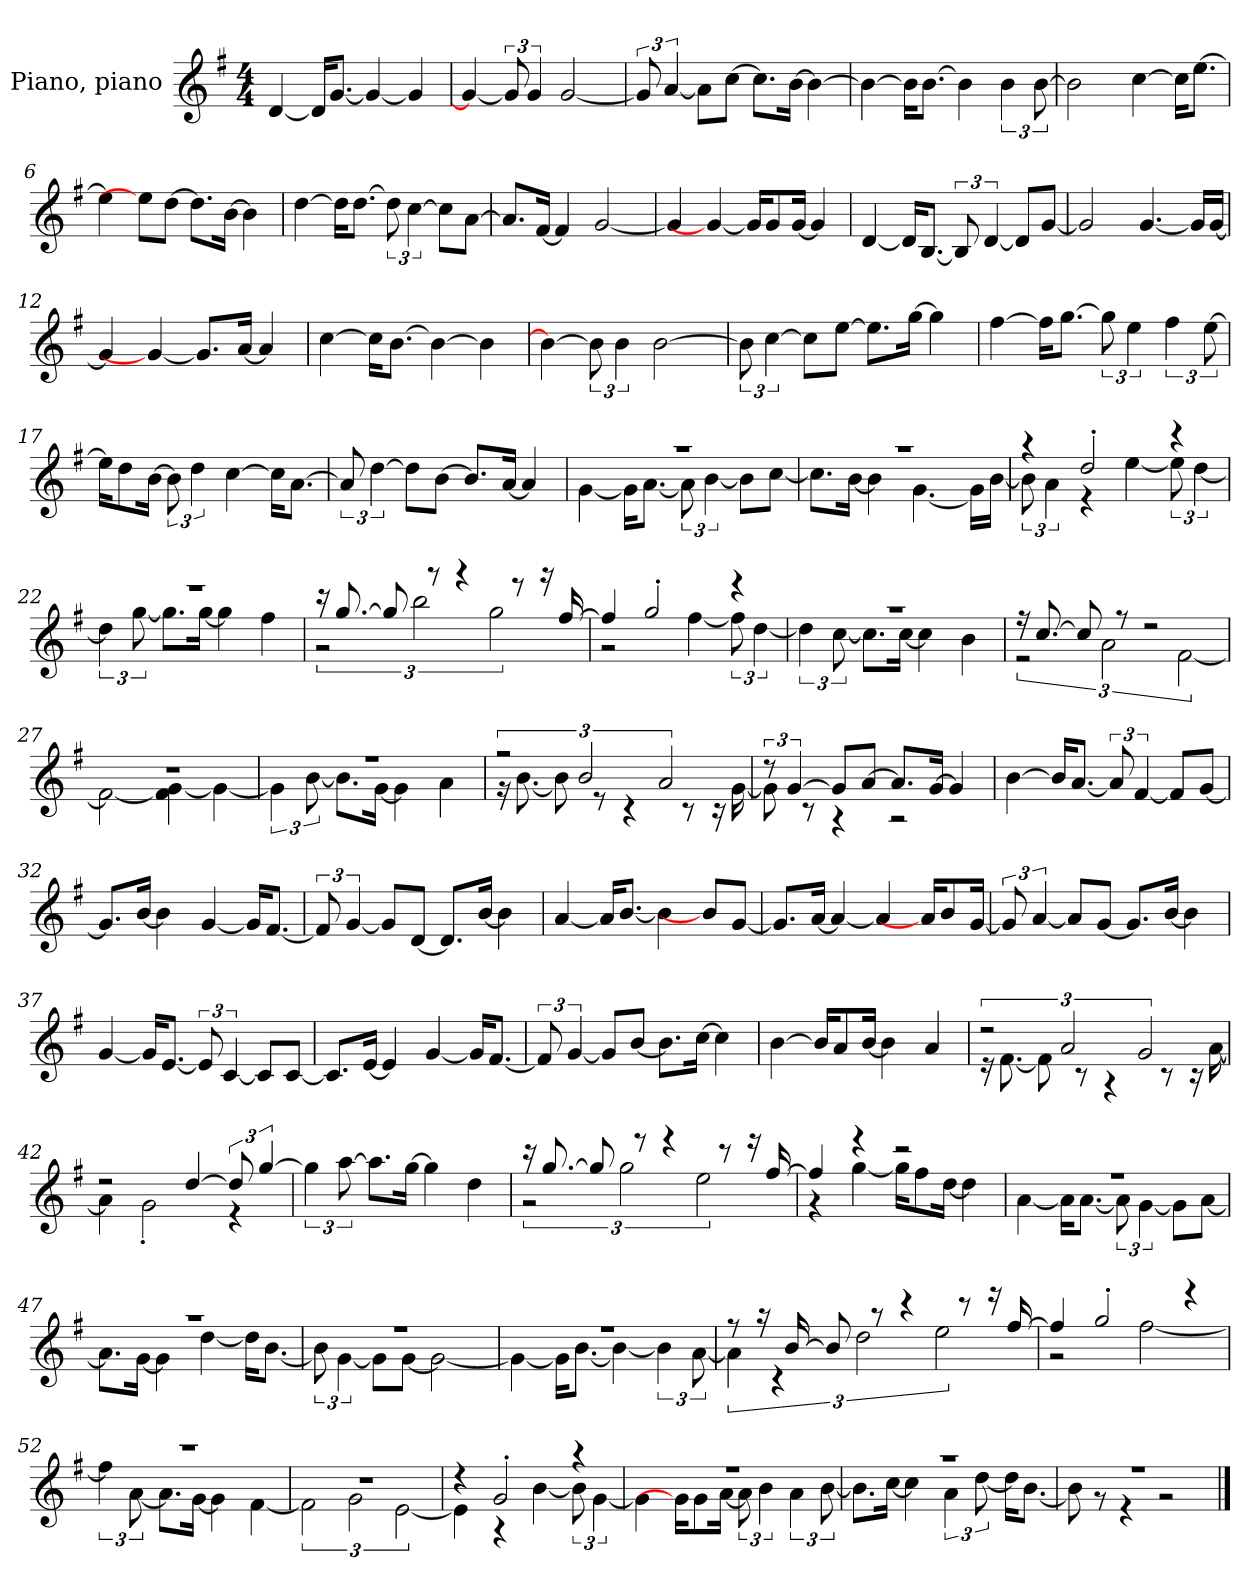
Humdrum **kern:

**kern
*part1
*staff1
*I"Piano, piano
*clefG2
*k[f#]
*M4/4
*MM144
=1
[4d/
16d/KL]
[8.g/J
4g/_
4g/]
=2
4g/_
12g/]
6g/
[2g/
=3
12g/]
[6a/
8a\L]
[8cc\J
8.cc\L]
[16b\Jk
4b\_
=4
4b\_
16b\KL]
[8.b\J
4b\]
6b\
[12b\
=5
2b\]
[4cc\
16cc\KL]
[8.ee\J
!!LO:LB:g=z
=6
4ee\]
8ee\L]
[8dd\J
8.dd\L]
[16b\Jk
4b\]
=7
[4dd\
16dd\KL]
[8.dd\J
12dd\]
[6cc\
8cc\L]
[8a\J
=8
8.a/L]
[16f#/Jk
4f#/]
[2g/
=9
4g/]
4g/_
16g/KL]
8g/
[16g/Jk
4g/]
=10
[4d/
16d/KL]
[8.B/J
12B/]
[6d/
8d/L]
[8g/J
=11
2g/]
[4.g/
16g/LL]
[16g/JJ
!!LO:LB:g=z
=12
4g/]
4g/_
8.g/L]
[16a/Jk
4a/]
=13
[4cc\
16cc\KL]
[8.b\J
4b\_
4b\]
=14
4b\_
12b\]
6b\
[2b\
=15
12b\]
[6cc\
8cc\L]
[8ee\J
8.ee\L]
[16gg\Jk
4gg\]
=16
[4ff#\
16ff#\KL]
[8.gg\J
12gg\]
6ee\
6ff#\
[12ee\
=17
16ee\KL]
8dd\
[16b\Jk
12b\]
6dd\
[4cc\
16cc\KL]
[8.a\J
!!LO:LB:g=z
=18
12a/]
[6dd\
8dd\L]
[8b\J
8.b/L]
[16a/Jk
4a/]
=19
*^
1r	[4g\
.	16g\KL]
.	[8.a\J
.	12a\]
.	[6b\
.	8b\L]
.	[8cc\J
=20	=20
1r	8.cc\L]
.	[16b\Jk
.	4b\]
.	[4.g\
.	16g\LL]
.	[16b\JJ
=21	=21
4r	12b\]
.	6a\
2dd'/	4r
.	[4ee\
4r	12ee\]
.	[6dd\
=22	=22
1r	6dd\]
.	[12gg\
.	8.gg\L]
.	[16gg\Jk
.	4gg\]
.	4ff#\
!!LO:LB:g=z	!!
=23	=23
16r	3r
[8.gg/	.
8gg/]	.
.	3bb\
8r	.
4r	.
.	3gg\
8r	.
16r	.
[16ff#/	.
=24	=24
4ff#/]	2r
2gg'/	.
.	[4ff#\
4r	12ff#\]
.	[6dd\
=25	=25
1r	6dd\]
.	[12cc\
.	8.cc\L]
.	[16cc\Jk
.	4cc\]
.	4b\
=26	=26
16r	3r
[8.cc/	.
8cc/]	.
.	3a\
8r	.
2r	.
.	[3f#\
=27	=27
1r	2f#\_
.	4f#\] [4g\
.	4g\_
!!LO:LB:g=z	!!
=28	=28
1r	6g\]
.	[12b\
.	8.b\L]
.	[16g\Jk
.	4g\]
.	4a\
=29	=29
3r	16r
.	[8.b\
.	8b\]
3b/	.
.	8r
.	4r
3a/	.
.	8r
.	16r
.	[16g\
=30	=30
12r	8g\]
[6g/	.
.	8r
8g/L]	4r
[8a/J	.
8.a/L]	2r
[16g/Jk	.
4g/]	.
*v	*v
=31
[4b\
16b/KL]
[8.a/J
12a/]
[6f#/
8f#/L]
[8g/J
!!LO:LB:g=z
=32
8.g/L]
[16b/Jk
4b\]
[4g/
16g/KL]
[8.f#/J
=33
12f#/]
[6g/
8g/L]
[8d/J
8.d/L]
[16b/Jk
4b\]
=34
[4a/
16a/KL]
[8.b/J
4b\]
8b/L]
[8g/J
=35
8.g/L]
[16a/Jk
4a/_
4a/]
16a/KL]
8b/
[16g/Jk
=36
12g/]
[6a/
8a/L]
[8g/J
8.g/L]
[16b/Jk
4b\]
!!LO:LB:g=z
=37
[4g/
16g/KL]
[8.e/J
12e/]
[6c/
8c/L]
[8c/J
=38
8.c/L]
[16e/Jk
4e/]
[4g/
16g/KL]
[8.f#/J
=39
12f#/]
[6g/
8g/L]
[8b/J
8.b\L]
[16cc\Jk
4cc\]
=40
[4b\
16b/KL]
8a/
[16b/Jk
4b\]
4a/
=41
*^
3r	16r
.	[8.f#\
.	8f#\]
3a/	.
.	8r
.	4r
3g/	.
.	8r
.	16r
.	[16a\
!!LO:LB:g=z	!!
=42	=42
2r	4a\]
.	2g'\
[4dd/	.
12dd/]	4r
[6gg/	.
*v	*v
=43
6gg\]
[12aa\
8.aa\L]
[16gg\Jk
4gg\]
4dd\
=44
*^
16r	3r
[8.gg/	.
8gg/]	.
.	3gg\
8r	.
4r	.
.	3ee\
8r	.
16r	.
[16ff#/	.
=45	=45
4ff#/]	4r
4r	[4gg\
2r	16gg\KL]
.	8ff#\
.	[16dd\Jk
.	4dd\]
!!LO:LB:g=z	!!
=46	=46
1r	[4a\
.	16a\KL]
.	[8.a\J
.	12a\]
.	[6g\
.	8g\L]
.	[8a\J
=47	=47
1r	8.a\L]
.	[16g\Jk
.	4g\]
.	[4dd\
.	16dd\KL]
.	[8.b\J
=48	=48
1r	12b\]
.	[6g\
.	8g\L]
.	[8g\J
.	2g\_
=49	=49
1r	4g\_
.	16g\KL]
.	[8.b\J
.	4b\_
.	6b\]
.	[12a\
!!LO:LB:g=z	!!
=50	=50
8r	6a\]
16r	.
.	6r
[16b/	.
8b/]	.
.	3dd\
8r	.
4r	.
.	3ee\
8r	.
16r	.
[16ff#/	.
=51	=51
4ff#/]	2r
2gg'/	.
.	[2ff#\
4r	.
=52	=52
1r	6ff#\]
.	[12a\
.	8.a\L]
.	[16g\Jk
.	4g\]
.	[4f#\
=53	=53
1r	3f#\]
.	3g\
.	[3e\
=54	=54
4r	4e\]
2g'/	4r
.	[4b\
4r	12b\]
.	[6g\
!!LO:PB:g=z	!!
=55	=55
1r	4g\]
.	16g\KL]
.	8g\
.	[16a\Jk
.	12a\]
.	6b\
.	6a\
.	[12b\
=56	=56
1r	8.b\L]
.	[16cc\Jk
.	4cc\]
.	6a\
.	[12dd\
.	16dd\KL]
.	[8.b\J
=57	=57
1r	8b\]
.	8r
.	4r
.	2r
*v	*v
==
*-
